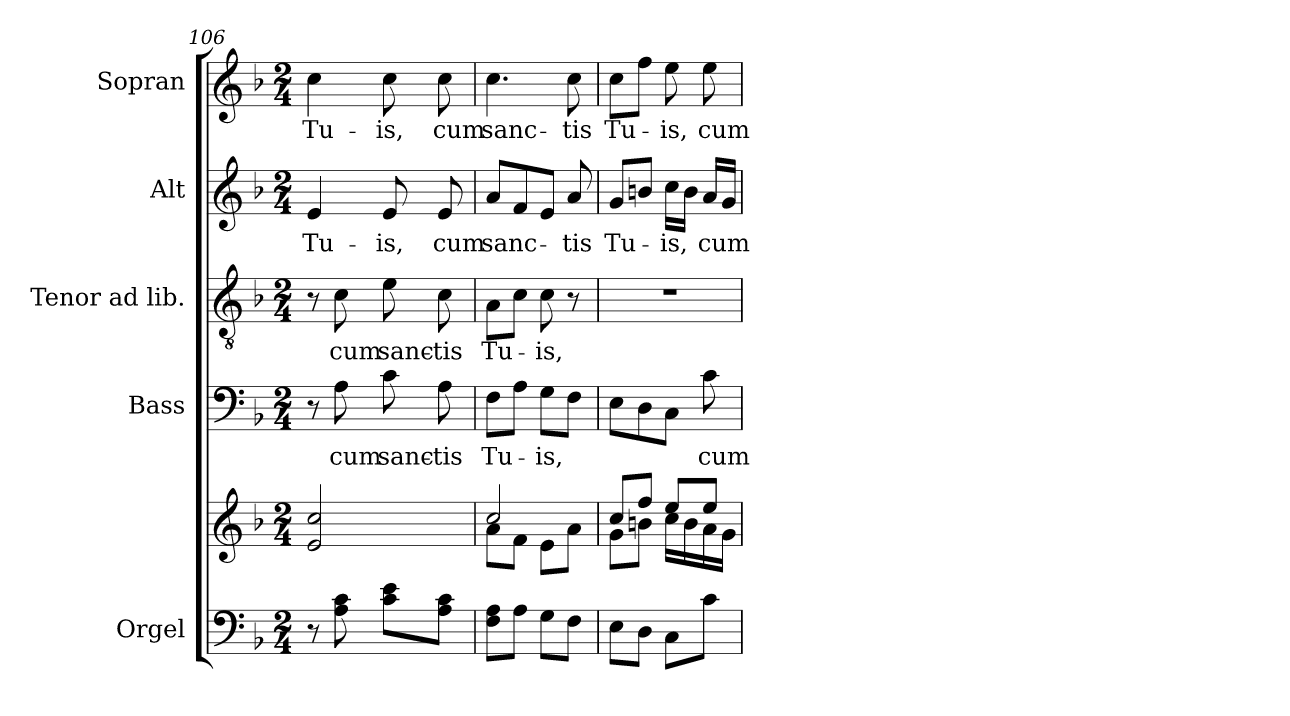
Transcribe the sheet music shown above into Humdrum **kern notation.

**kern	**kern	**kern	**text	**kern	**text	**kern	**text	**kern	**text
*part5	*part5	*part4	*part4	*part3	*part3	*part2	*part2	*part1	*part1
*staff6	*staff5	*staff4	*staff4	*staff3	*staff3	*staff2	*staff2	*staff1	*staff1
*I"Orgel	*	*I"Bass	*	*I"Tenor ad lib.	*	*I"Alt	*	*I"Sopran	*
*I'Org.	*	*I'B	*	*I'T	*	*I'A	*	*I'S	*
*clefF4	*clefG2	*clefF4	*	*clefGv2	*	*clefG2	*	*clefG2	*
*k[b-]	*k[b-]	*k[b-]	*	*k[b-]	*	*k[b-]	*	*k[b-]	*
*F:	*F:	*F:	*	*F:	*	*F:	*	*F:	*
*M2/4	*M2/4	*M2/4	*	*M2/4	*	*M2/4	*	*M2/4	*
=106	=106	=106	=106	=106	=106	=106	=106	=106	=106
!	!	!	!	!	!	!	!LO:LY:b	!	!LO:LY:b
8r	2e/ 2cc/	8r	.	8r	.	4e/	Tu-	4cc\	Tu-
!	!	!	!LO:LY:b	!	!LO:LY:b	!	!	!	!
8A\ 8c\	.	8A\	cum	8c\	cum	.	.	.	.
!	!	!	!LO:LY:b	!	!LO:LY:b	!	!LO:LY:b	!	!LO:LY:b
8c\ 8e\L	.	8c\	sanc-	8e\	sanc-	8e/	-is,	8cc\	-is,
!	!	!	!LO:LY:b	!	!LO:LY:b	!	!LO:LY:b	!	!LO:LY:b
8A\ 8c\J	.	8A\	-tis	8c\	-tis	8e/	cum	8cc\	cum
=107	=107	=107	=107	=107	=107	=107	=107	=107	=107
*	*^	*	*	*	*	*	*	*	*
!	!	!	!	!LO:LY:b	!	!LO:LY:b	!	!LO:LY:b	!	!LO:LY:b
8F\ 8A\L	2cc/	8a\L	8F\L	Tu-	8A\L	Tu-	8a/L	sanc-	4.cc\	sanc-
8A\J	.	8f\J	8A\J	.	8c\J	.	8f/	.	.	.
!	!	!	!	!LO:LY:b	!	!LO:LY:b	!	!	!	!
8G\L	.	8e\L	8G\L	-is,	8c\	-is,	8e/J	.	.	.
!	!	!	!	!	!	!	!	!LO:LY:b	!	!LO:LY:b
8F\J	.	8a\J	8F\J	.	8r	.	8a/	-tis	8cc\	-tis
=108	=108	=108	=108	=108	=108	=108	=108	=108	=108	=108
!	!	!	!	!	!	!	!	!LO:LY:b	!	!LO:LY:b
8E\L	8cc/L	8g\L	8E\L	.	2r	.	8g/L	Tu-	8cc\L	Tu-
8D\J	8ff/J	8bn\J	8D\	.	.	.	8bn/J	.	8ff\J	.
!	!	!	!	!	!	!	!	!LO:LY:b	!	!LO:LY:b
8C\L	8ee/L	16cc\LL	8C\J	.	.	.	16cc\LL	-is,	8ee\	-is,
.	.	16b\	.	.	.	.	16b\JJ	.	.	.
!	!	!	!	!LO:LY:b	!	!	!	!LO:LY:b	!	!LO:LY:b
8c\J	8ee/J	16a\	8c\	cum	.	.	16a/LL	cum	8ee\	cum
.	.	16g\JJ	.	.	.	.	16g/JJ	.	.	.
*	*v	*v	*	*	*	*	*	*	*	*
=	=	=	=	=	=	=	=	=	=
*-	*-	*-	*-	*-	*-	*-	*-	*-	*-
